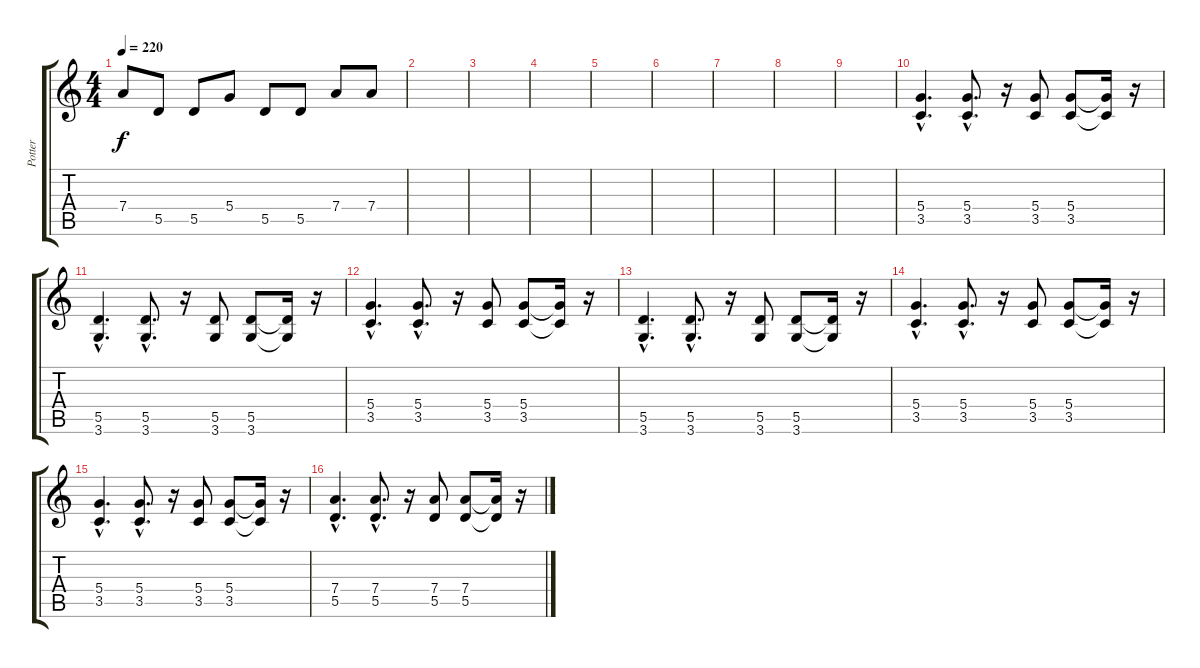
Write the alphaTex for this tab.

\track ("Potter" "Potter") {instrument distortionguitar}
\staff {score tabs}
\tuning (E4 B3 G3 D3 A2 E2) {hide}
\ts (4 4)
\tempo 220
\clef g2
\ks c
7.4.8{dy f} 5.5.8 5.5.8 5.4.8 5.5.8 5.5.8 7.4.8 7.4.8 |
|
|
|
|
|
|
|
|
(5.4{hac} 3.5{hac}).4{d volume 14} (5.4{hac} 3.5{hac}).8{d} r.16 (5.4 3.5).8 (5.4 3.5).8 (5.4{t} 3.5{t}).16 r.16 |
(5.5{hac} 3.6{hac}).4{d} (5.5{hac} 3.6{hac}).8{d} r.16 (5.5 3.6).8 (5.5 3.6).8 (5.5{t} 3.6{t}).16 r.16 |
(5.4{hac} 3.5{hac}).4{d} (5.4{hac} 3.5{hac}).8{d} r.16 (5.4 3.5).8 (5.4 3.5).8 (5.4{t} 3.5{t}).16 r.16 |
(5.5{hac} 3.6{hac}).4{d} (5.5{hac} 3.6{hac}).8{d} r.16 (5.5 3.6).8 (5.5 3.6).8 (5.5{t} 3.6{t}).16 r.16 |
(5.4{hac} 3.5{hac}).4{d} (5.4{hac} 3.5{hac}).8{d} r.16 (5.4 3.5).8 (5.4 3.5).8 (5.4{t} 3.5{t}).16 r.16 |
(5.4{hac} 3.5{hac}).4{d} (5.4{hac} 3.5{hac}).8{d} r.16 (5.4 3.5).8 (5.4 3.5).8 (5.4{t} 3.5{t}).16 r.16 |
(7.4{hac} 5.5{hac}).4{d} (7.4{hac} 5.5{hac}).8{d} r.16 (7.4 5.5).8 (7.4 5.5).8 (7.4{t} 5.5{t}).16 r.16
